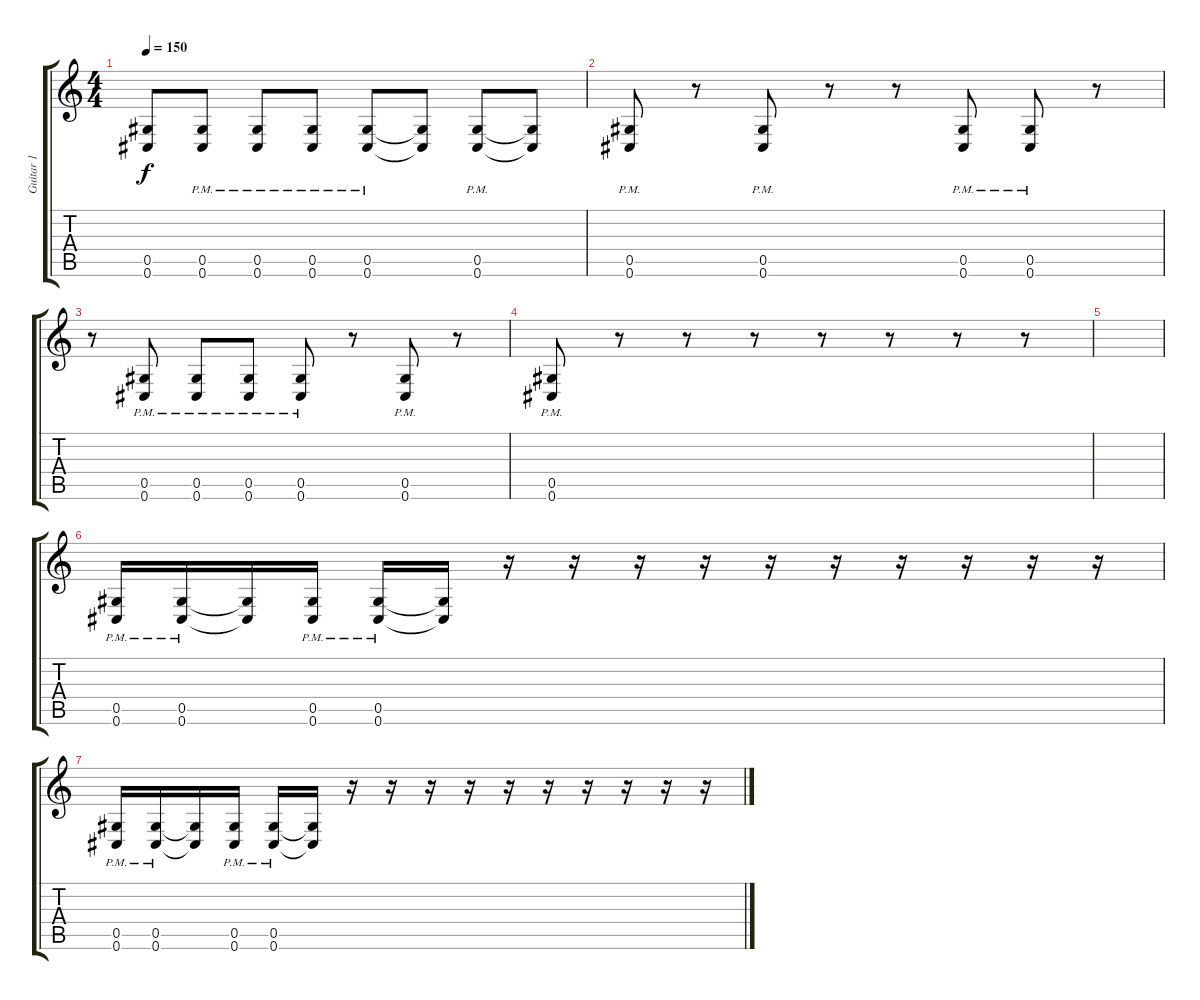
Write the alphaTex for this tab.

\track ("Guitar 1" "Guitar 1") {instrument distortionguitar}
\staff {score tabs}
\tuning (Eb4 Bb3 Gb3 Db3 Ab2 Db2) {hide}
\ts (4 4)
\tempo 150
\clef g2
\ks c
(0.5{t} 0.6{t}).8{dy f} (0.5{pm} 0.6{pm}).8 (0.5{pm} 0.6{pm}).8 (0.5{pm} 0.6{pm}).8 (0.5{pm} 0.6{pm}).8 (0.5{t} 0.6{t}).8 (0.5{pm} 0.6{pm}).8 (0.5{t} 0.6{t}).8 |
(0.5{pm} 0.6{pm}).8 r.8 (0.5{pm} 0.6{pm}).8 r.8 r.8 (0.5{pm} 0.6{pm}).8 (0.5{pm} 0.6{pm}).8 r.8 |
r.8 (0.5{pm} 0.6{pm}).8 (0.5{pm} 0.6{pm}).8 (0.5{pm} 0.6{pm}).8 (0.5{pm} 0.6{pm}).8 r.8 (0.5{pm} 0.6{pm}).8 r.8 |
(0.5{pm} 0.6{pm}).8 r.8 r.8 r.8 r.8 r.8 r.8 r.8 |
|
(0.5{pm} 0.6{pm}).16 (0.5{pm} 0.6{pm}).16 (0.5{t} 0.6{t}).16 (0.5{pm} 0.6{pm}).16 (0.5{pm} 0.6{pm}).16 (0.5{t} 0.6{t}).16 r.16 r.16 r.16 r.16 r.16 r.16 r.16 r.16 r.16 r.16 |
(0.5{pm} 0.6{pm}).16 (0.5{pm} 0.6{pm}).16 (0.5{t} 0.6{t}).16 (0.5{pm} 0.6{pm}).16 (0.5{pm} 0.6{pm}).16 (0.5{t} 0.6{t}).16 r.16 r.16 r.16 r.16 r.16 r.16 r.16 r.16 r.16 r.16
